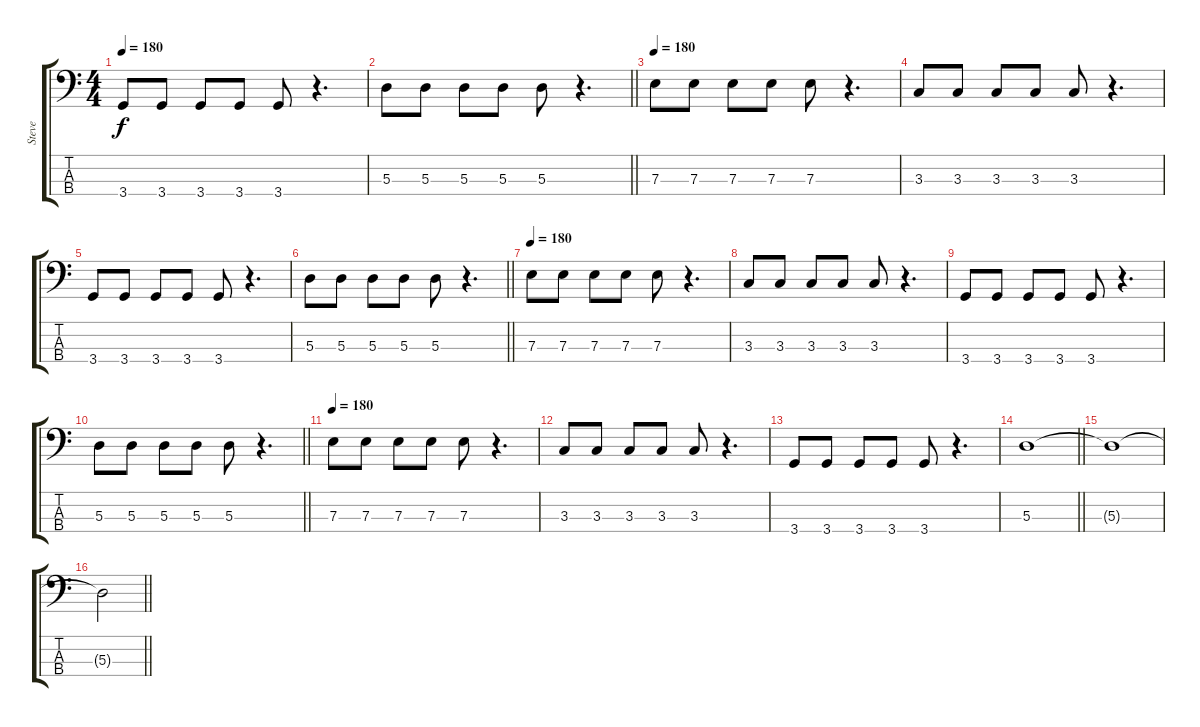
\track ("Steve" "Steve") {instrument electricbassfinger}
\staff {score tabs}
\tuning (G2 D2 A1 E1) {hide}
\ts (4 4)
\tempo 180
\clef f4
\ks c
3.4.8{dy f} 3.4.8 3.4.8 3.4.8 3.4.8 r.4{d} |
\barLineRight lightlight
5.3.8 5.3.8 5.3.8 5.3.8 5.3.8 r.4{d} |
\tempo 180
7.3.8 7.3.8 7.3.8 7.3.8 7.3.8 r.4{d} |
3.3.8 3.3.8 3.3.8 3.3.8 3.3.8 r.4{d} |
3.4.8 3.4.8 3.4.8 3.4.8 3.4.8 r.4{d} |
\barLineRight lightlight
5.3.8 5.3.8 5.3.8 5.3.8 5.3.8 r.4{d} |
\tempo 180
7.3.8 7.3.8 7.3.8 7.3.8 7.3.8 r.4{d} |
3.3.8 3.3.8 3.3.8 3.3.8 3.3.8 r.4{d} |
3.4.8 3.4.8 3.4.8 3.4.8 3.4.8 r.4{d} |
\barLineRight lightlight
5.3.8 5.3.8 5.3.8 5.3.8 5.3.8 r.4{d} |
\tempo 180
7.3.8 7.3.8 7.3.8 7.3.8 7.3.8 r.4{d} |
3.3.8 3.3.8 3.3.8 3.3.8 3.3.8 r.4{d} |
3.4.8 3.4.8 3.4.8 3.4.8 3.4.8 r.4{d} |
\barLineRight lightlight
5.3.1 |
5.3{t}.1 |
\barLineRight lightlight
5.3{t}.2
